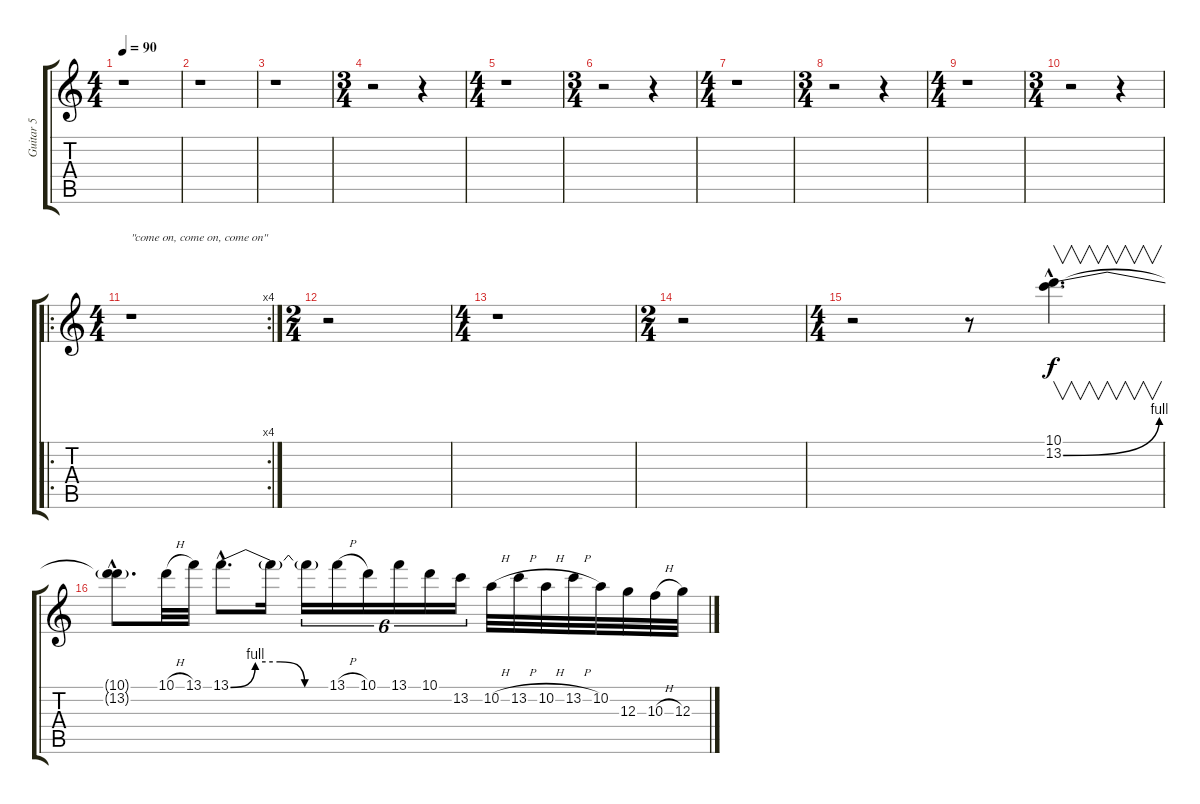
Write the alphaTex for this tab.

\track ("Guitar 5" "Guitar 5") {instrument distortionguitar}
\staff {score tabs}
\tuning (E4 B3 G3 D3 A2 E2) {hide}
\ts (4 4)
\tempo 90
\clef g2
\ks c
r.1{dy f} |
r.1 |
r.1 |
\ts (3 4)
r.2 r.4 |
\ts (4 4)
r.1 |
\ts (3 4)
r.2 r.4 |
\ts (4 4)
r.1 |
\ts (3 4)
r.2 r.4 |
\ts (4 4)
r.1 |
\ts (3 4)
r.2 r.4 |
\ro
\rc 4
\ts (4 4)
r.1{txt "\"come on, come on, come on\""} |
\ts (2 4)
r.2 |
\ts (4 4)
r.1 |
\ts (2 4)
r.2 |
\ts (4 4)
r.2 r.8 (10.1{hac} 13.2{be (bend 0 0 60 4) hac}).4{v d} |
(10.1{hac t} 13.2{hac t}).8{d} 10.1{h}.32 13.1.32 13.1{be (custom 0 0 15 4 30 4 45 0 60 0) hac}.8{d} 13.1{t}.16 13.1{t}.16{tu (6 4)} 13.1{h}.16{tu (6 4)} 10.1.16{tu (6 4)} 13.1.16{tu (6 4)} 10.1.16{tu (6 4)} 13.2.16{tu (6 4)} 10.2{h}.32 13.2{h}.32 10.2{h}.32 13.2{h}.32 10.2.32 12.3.32 10.3{h}.32 12.3{h}.32
